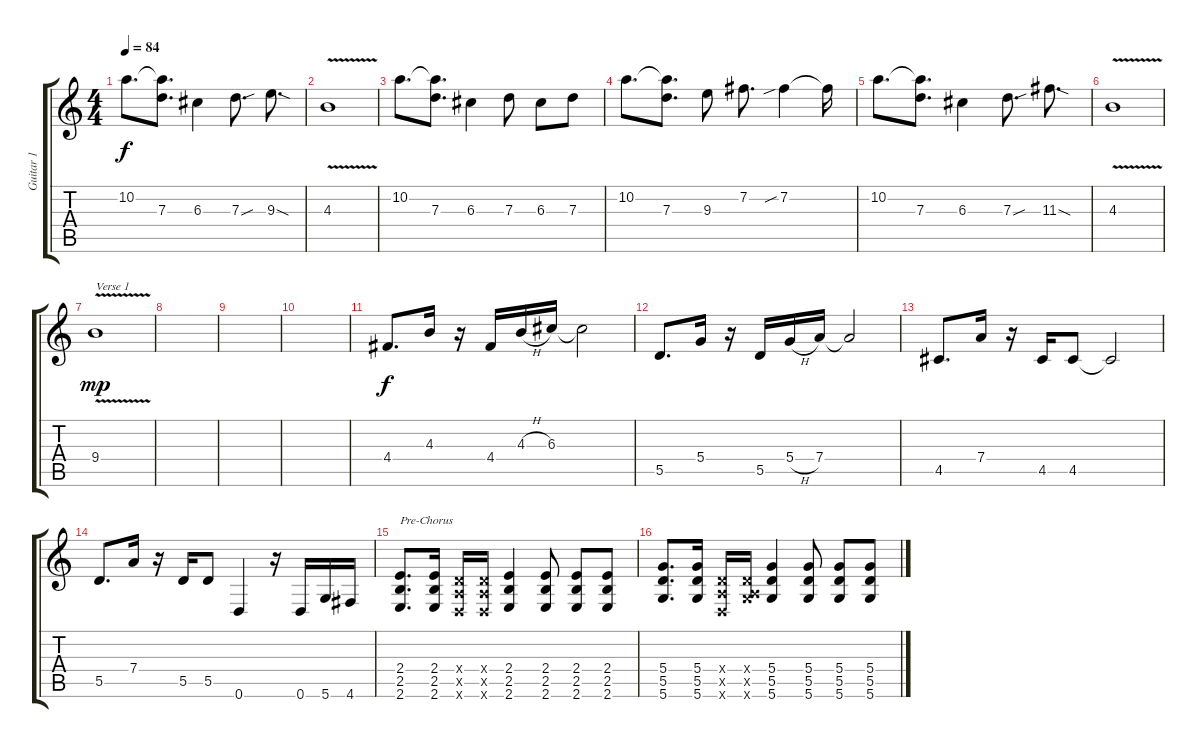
\track ("Guitar 1" "Guitar 1") {instrument distortionguitar}
\staff {score tabs}
\tuning (E4 B3 G3 D3 A2 D2) {hide}
\ts (4 4)
\tempo 84
\clef g2
\ks c
10.2.8{d dy f} (10.2{t} 7.3).8{d} 6.3.4 7.3{sou}.8{d} 9.3{sod}.8{d} |
4.3{v}.1 |
10.2.8{d} (10.2{t} 7.3).8{d} 6.3.4 7.3.8 6.3.8 7.3.8 |
10.2.8{d} (10.2{t} 7.3).8{d} 9.3.8 7.2.8{d} 7.2{sib}.4 7.2{t}.16 |
10.2.8{d} (10.2{t} 7.3).8{d} 6.3.4 7.3{sou}.8{d} 11.3{sod}.8{d} |
4.3{v}.1 |
9.4{v}.1{txt "Verse 1" dy mp} |
|
|
|
4.4.8{d dy f} 4.3.16 r.16 4.4.16 4.3{h}.16 6.3.16 6.3{t}.2 |
5.5.8{d} 5.4.16 r.16 5.5.16 5.4{h}.16 7.4.16 7.4{t}.2 |
4.5.8{d} 7.4.16 r.16 4.5.16 4.5.8 4.5{t}.2 |
5.5.8{d} 7.4.16 r.16 5.5.16 5.5.8 0.6.4 r.16 0.6.16 5.6.16 4.6.16 |
(2.4 2.5 2.6).8{d txt "Pre-Chorus"} (2.4 2.5 2.6).16 (0.4{x} 0.5{x} 0.6{x}).16 (0.4{x} 0.5{x} 0.6{x}).16 (2.4 2.5 2.6).4 (2.4 2.5 2.6).8 (2.4 2.5 2.6).8 (2.4 2.5 2.6).8 |
(5.4 5.5 5.6).8{d} (5.4 5.5 5.6).16 (0.4{x} 0.5{x} 0.6{x}).16 (0.4{x} 0.5{x} 5.6{x}).16 (5.4 5.5 5.6).4 (5.4 5.5 5.6).8 (5.4 5.5 5.6).8 (5.4 5.5 5.6).8
